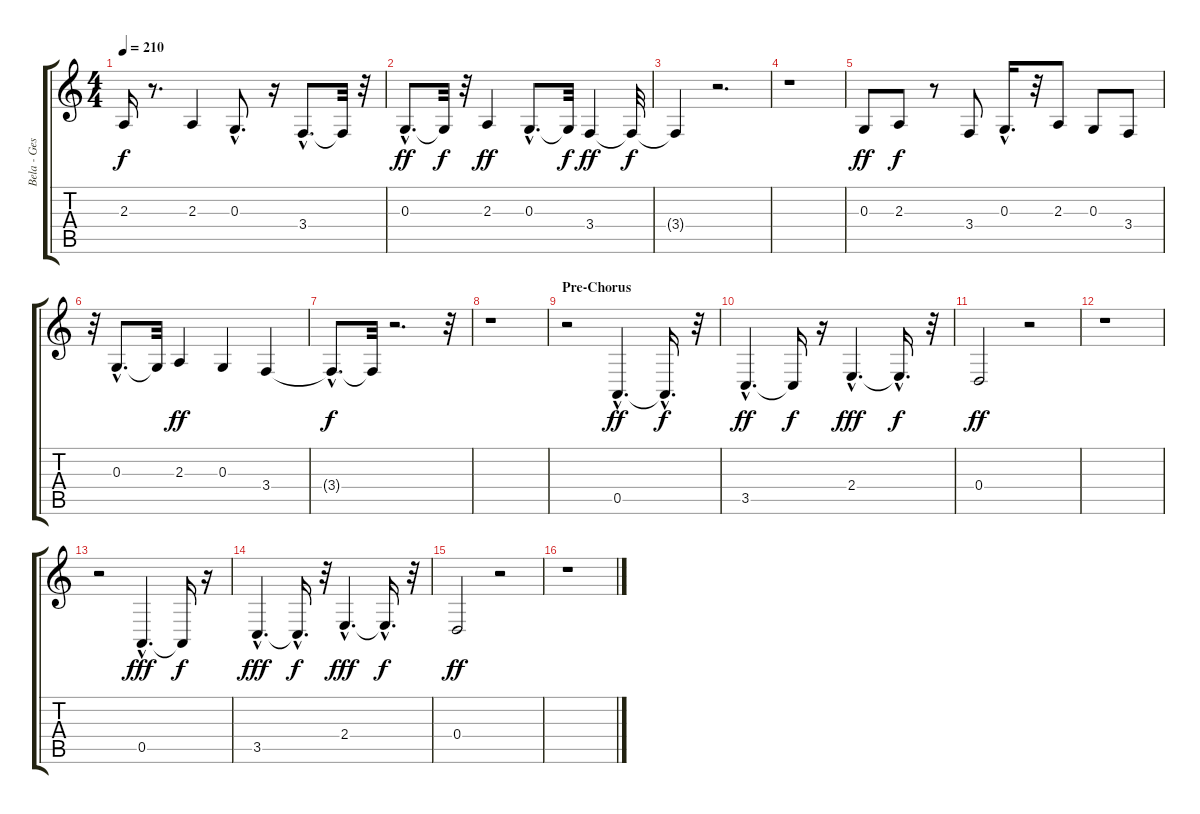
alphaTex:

\track ("Bela - Gesang" "Bela - Ges") {instrument bassoon}
\staff {score tabs}
\tuning (E4 B3 G3 D3 A2 E2) {hide}
\ts (4 4)
\tempo 210
\clef g2
\ks c
2.3{t}.16{dy f} r.8{d} 2.3.4 0.3{hac}.8{d} r.16 3.4{hac}.8{d} 3.4{t}.32 r.32 |
0.3{hac}.8{d dy ff} 0.3{t}.32{dy f} r.32 2.3.4{dy ff} 0.3{hac}.8{d} 0.3{t}.32{dy f} 3.4.4{dy ff} 3.4{t}.32{dy f} |
3.4{t}.4 r.2{d} |
r.1 |
0.3.8{dy ff} 2.3.8{dy f} r.8 3.4.8 0.3{hac}.16{d} r.32 2.3.8 0.3.8 3.4.8 |
r.32 0.3{hac}.8{d} 0.3{t}.32 2.3.4{dy ff} 0.3.4 3.4.4 |
3.4{hac t}.8{d dy f} 3.4{t}.32 r.2{d} r.32 |
r.1 |
\section ("" "Pre-Chorus")
r.2 0.5{hac}.4{d dy ff} 0.5{hac t}.16{d dy f} r.32 |
3.5{hac}.4{d dy ff} 3.5{t}.16{dy f} r.16 2.4{hac}.4{d dy fff} 2.4{hac t}.16{d dy f} r.32 |
0.4.2{dy ff} r.2 |
r.1 |
r.2 0.5{hac}.4{d dy fff} 0.5{t}.16{dy f} r.16 |
3.5{hac}.4{d dy fff} 3.5{hac t}.16{d dy f} r.32 2.4{hac}.4{d dy fff} 2.4{hac t}.16{d dy f} r.32 |
0.4.2{dy ff} r.2 |
r.1
